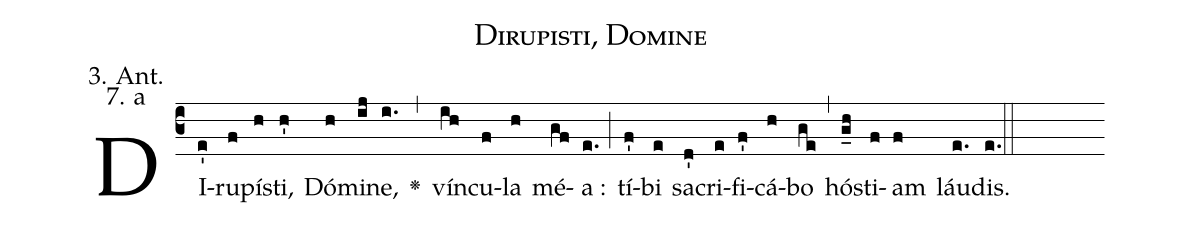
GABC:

name: Dirupisti, Domine;
office-part: 3 Antiphon;
mode: 7a;
annotation: 3. Ant.;
annotation: 7. a;
def-m1:}{\greseteolcustos{manual}{;
def-m2:\ifx\breakbeforeEuouae\undefined\else;
def-m3:\fi}\ifx\noeuouae\undefined\def\noeuouae{F}\fi\if\noeuouae F{;
def-m4:}\fi;
%%
(c3)DI(e')ru(f)pí(h)sti,(h') Dó(h)mi(ij)ne,(i.) <v>\greheightstar</v>(,) vín(ih)cu(f)la(h) mé(gf)a :(e.) (;)
tí(f')bi(e) sa(d')cri(e)fi(f')cá(h)bo(ge) (,) hó(g_h)sti(f)am(f) láu(e.[em1])dis.(e.) (::[em2]z[em3])

E(i) u(i) o(j) u(i) a(h) e.(gf..) (::[em4])
